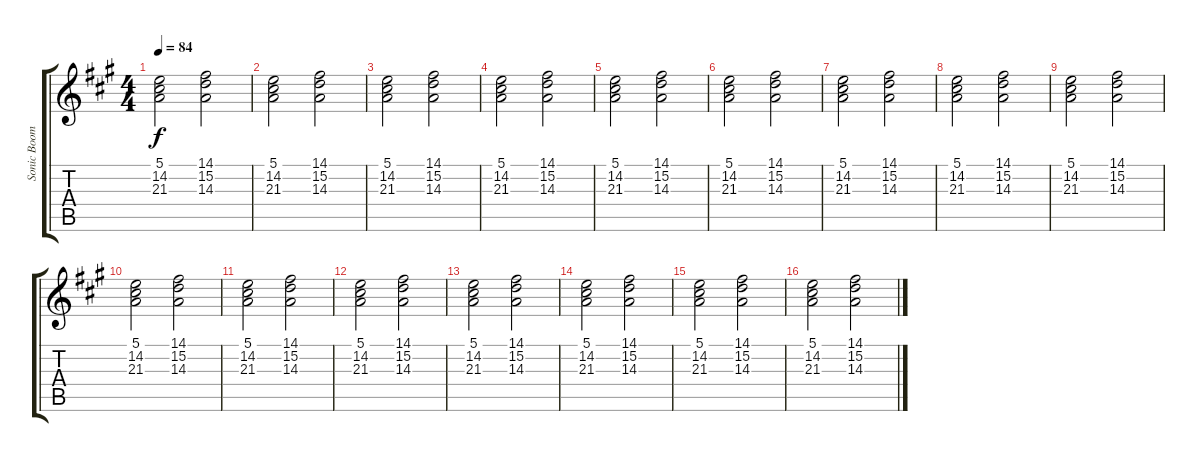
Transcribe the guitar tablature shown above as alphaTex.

\track ("Sonic Boom" "Sonic Boom") {instrument drawbarorgan}
\staff {score tabs}
\tuning (E4 B3 G3 D3 A2 E2) {hide}
\ts (4 4)
\tempo 84
\clef g2
\ks a
(5.1 14.2 21.3).2{dy f} (14.1 15.2 14.3).2 |
(5.1 14.2 21.3).2 (14.1 15.2 14.3).2 |
(5.1 14.2 21.3).2 (14.1 15.2 14.3).2 |
(5.1 14.2 21.3).2 (14.1 15.2 14.3).2 |
(5.1 14.2 21.3).2 (14.1 15.2 14.3).2 |
(5.1 14.2 21.3).2 (14.1 15.2 14.3).2 |
(5.1 14.2 21.3).2 (14.1 15.2 14.3).2 |
(5.1 14.2 21.3).2 (14.1 15.2 14.3).2 |
(5.1 14.2 21.3).2 (14.1 15.2 14.3).2 |
(5.1 14.2 21.3).2 (14.1 15.2 14.3).2 |
(5.1 14.2 21.3).2 (14.1 15.2 14.3).2 |
(5.1 14.2 21.3).2 (14.1 15.2 14.3).2 |
(5.1 14.2 21.3).2 (14.1 15.2 14.3).2 |
(5.1 14.2 21.3).2 (14.1 15.2 14.3).2 |
(5.1 14.2 21.3).2 (14.1 15.2 14.3).2 |
(5.1 14.2 21.3).2 (14.1 15.2 14.3).2
